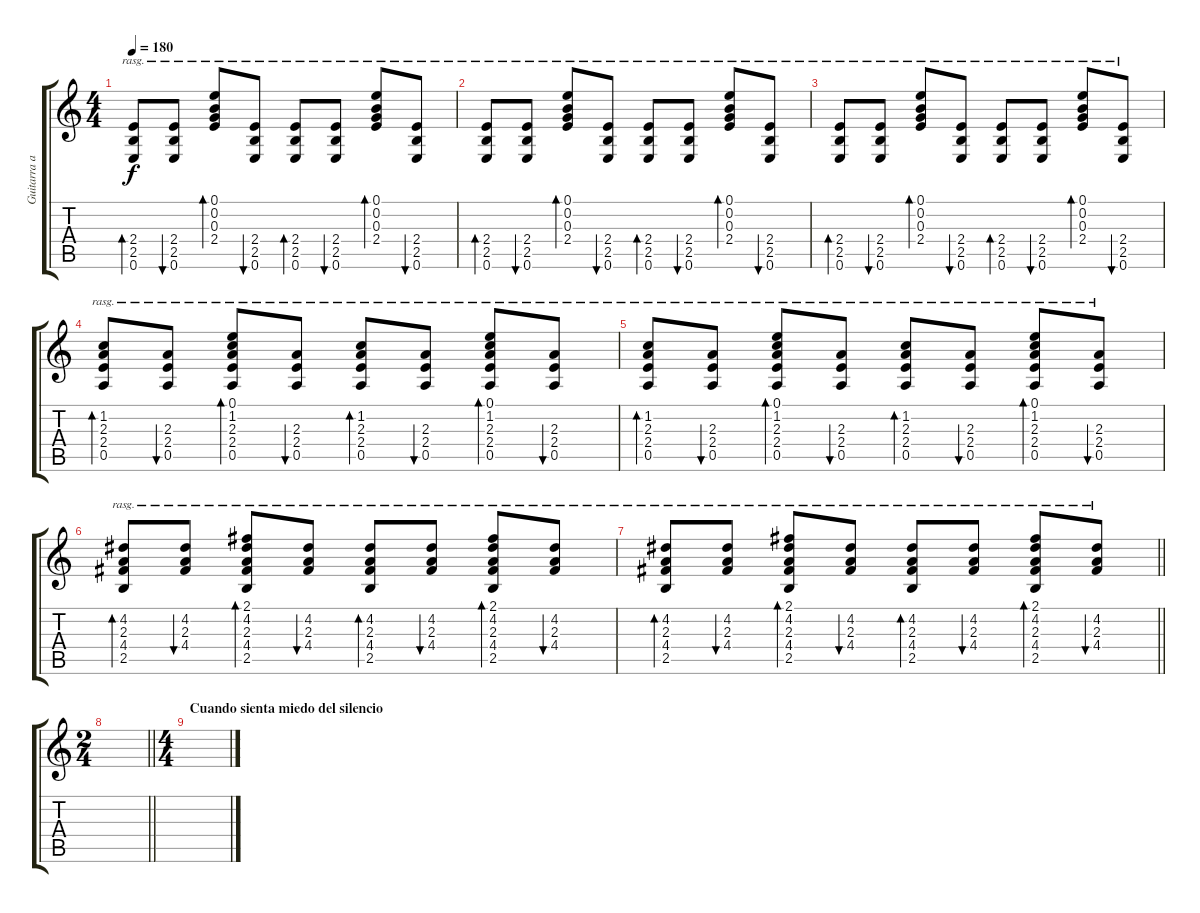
\track ("Guitarra acustica" "Guitarra a") {instrument acousticguitarsteel}
\staff {score tabs}
\tuning (E4 B3 G3 D3 A2 E2) {hide}
\ts (4 4)
\tempo 180
\clef g2
\ks c
(2.4 2.5 0.6).8{bd 480 rasg ii dy f} (2.4 2.5 0.6).8{bu 120 rasg ii} (0.1 0.2 0.3 2.4).8{bd 120 rasg ii} (2.4 2.5 0.6).8{bu 120 rasg ii} (2.4 2.5 0.6).8{bd 480 rasg ii} (2.4 2.5 0.6).8{bu 120 rasg ii} (0.1 0.2 0.3 2.4).8{bd 120 rasg ii} (2.4 2.5 0.6).8{bu 120 rasg ii} |
(2.4 2.5 0.6).8{bd 480 rasg ii} (2.4 2.5 0.6).8{bu 120 rasg ii} (0.1 0.2 0.3 2.4).8{bd 120 rasg ii} (2.4 2.5 0.6).8{bu 120 rasg ii} (2.4 2.5 0.6).8{bd 480 rasg ii} (2.4 2.5 0.6).8{bu 120 rasg ii} (0.1 0.2 0.3 2.4).8{bd 120 rasg ii} (2.4 2.5 0.6).8{bu 120 rasg ii} |
(2.4 2.5 0.6).8{bd 480 rasg ii} (2.4 2.5 0.6).8{bu 120 rasg ii} (0.1 0.2 0.3 2.4).8{bd 120 rasg ii} (2.4 2.5 0.6).8{bu 120 rasg ii} (2.4 2.5 0.6).8{bd 480 rasg ii} (2.4 2.5 0.6).8{bu 120 rasg ii} (0.1 0.2 0.3 2.4).8{bd 120 rasg ii} (2.4 2.5 0.6).8{bu 120 rasg ii} |
(1.2 2.3 2.4 0.5).8{bd 480 rasg ii} (2.3 2.4 0.5).8{bu 120 rasg ii} (0.1 1.2 2.3 2.4 0.5).8{bd 120 rasg ii} (2.3 2.4 0.5).8{bu 120 rasg ii} (1.2 2.3 2.4 0.5).8{bd 480 rasg ii} (2.3 2.4 0.5).8{bu 120 rasg ii} (0.1 1.2 2.3 2.4 0.5).8{bd 120 rasg ii} (2.3 2.4 0.5).8{bu 120 rasg ii} |
(1.2 2.3 2.4 0.5).8{bd 480 rasg ii} (2.3 2.4 0.5).8{bu 120 rasg ii} (0.1 1.2 2.3 2.4 0.5).8{bd 120 rasg ii} (2.3 2.4 0.5).8{bu 120 rasg ii} (1.2 2.3 2.4 0.5).8{bd 480 rasg ii} (2.3 2.4 0.5).8{bu 120 rasg ii} (0.1 1.2 2.3 2.4 0.5).8{bd 120 rasg ii} (2.3 2.4 0.5).8{bu 120 rasg ii} |
(4.2 2.3 4.4 2.5).8{bd 480 rasg ii} (4.2 2.3 4.4).8{bu 120 rasg ii} (2.1 4.2 2.3 4.4 2.5).8{bd 120 rasg ii} (4.2 2.3 4.4).8{bu 120 rasg ii} (4.2 2.3 4.4 2.5).8{bd 480 rasg ii} (4.2 2.3 4.4).8{bu 120 rasg ii} (2.1 4.2 2.3 4.4 2.5).8{bd 120 rasg ii} (4.2 2.3 4.4).8{bu 120 rasg ii} |
\barLineRight lightlight
(4.2 2.3 4.4 2.5).8{bd 480 rasg ii} (4.2 2.3 4.4).8{bu 120 rasg ii} (2.1 4.2 2.3 4.4 2.5).8{bd 120 rasg ii} (4.2 2.3 4.4).8{bu 120 rasg ii} (4.2 2.3 4.4 2.5).8{bd 480 rasg ii} (4.2 2.3 4.4).8{bu 120 rasg ii} (2.1 4.2 2.3 4.4 2.5).8{bd 120 rasg ii} (4.2 2.3 4.4).8{bu 120 rasg ii} |
\ts (2 4)
\barLineRight lightlight
|
\ts (4 4)
\section ("" "Cuando sienta miedo del silencio")
